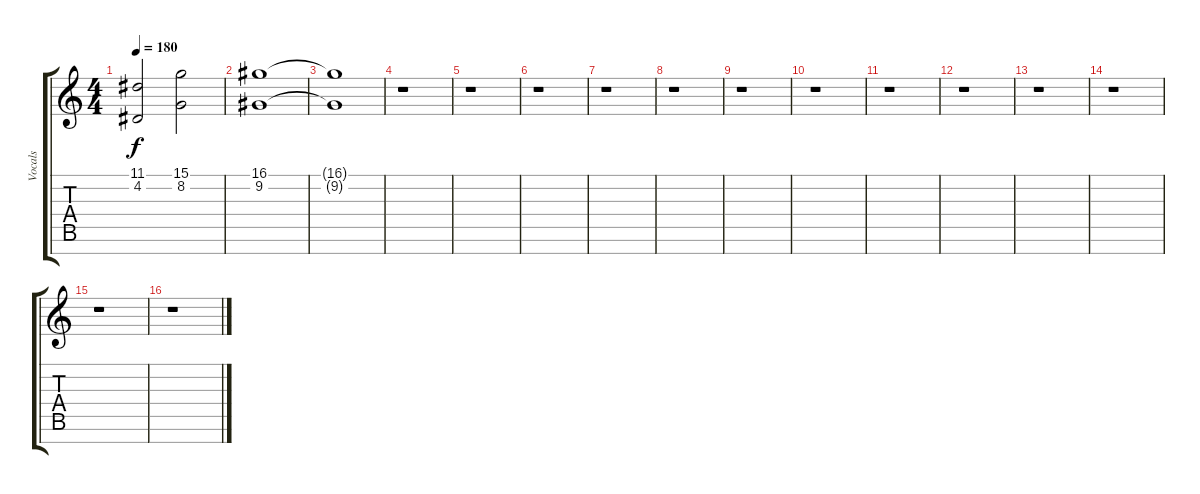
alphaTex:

\track ("Vocals" "Vocals") {instrument choiraahs}
\staff {score tabs}
\tuning (E4 B3 G3 D3 A2 E2 B1) {hide}
\ts (4 4)
\tempo 180
\clef g2
\ks c
(11.1 4.2).2{dy f} (15.1 8.2).2 |
(16.1 9.2).1 |
(16.1{t} 9.2{t}).1 |
r.1 |
r.1 |
r.1 |
r.1 |
r.1 |
r.1 |
r.1 |
r.1 |
r.1 |
r.1 |
r.1 |
r.1 |
r.1
